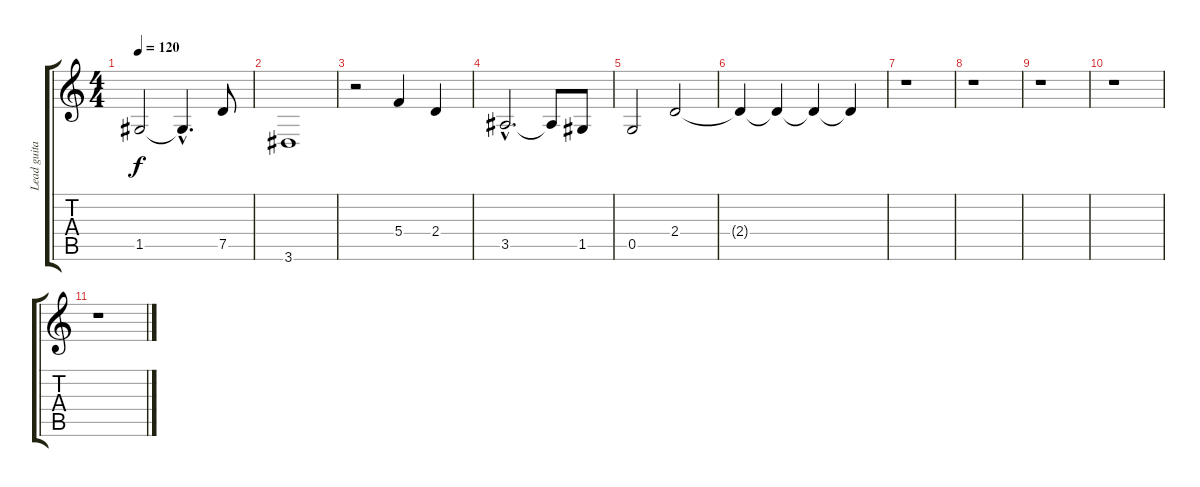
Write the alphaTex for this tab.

\track ("Lead guitar 2" "Lead guita") {instrument acousticguitarnylon}
\staff {score tabs}
\tuning (D4 A3 F3 C3 G2 C2) {hide}
\ts (4 4)
\tempo 120
\clef g2
\ks c
1.5.2{dy f} 1.5{hac t}.4{d} 7.5.8 |
3.6.1 |
r.2 5.4.4 2.4.4 |
3.5{hac}.2{d} 3.5{t}.8 1.5.8 |
0.5.2 2.4.2 |
2.4{t}.4{volume 8} 2.4{t}.4{volume 5} 2.4{t}.4{volume 3} 2.4{t}.4{volume 1} |
r.1 |
r.1 |
r.1 |
r.1 |
r.1
